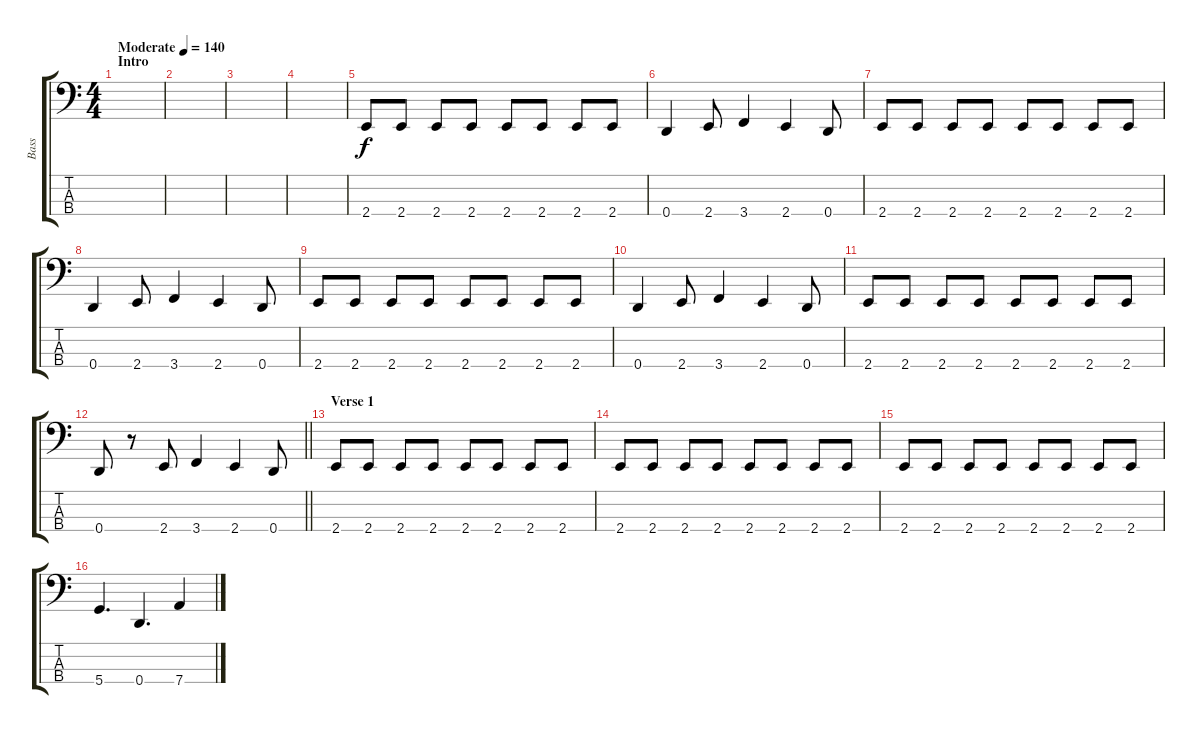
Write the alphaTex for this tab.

\track ("Bass" "Bass") {instrument electricbassfinger}
\staff {score tabs}
\tuning (F2 C2 G1 D1) {hide}
\ts (4 4)
\section ("" "Intro")
\tempo (140 "Moderate")
\clef f4
\ks c
|
|
|
|
2.4.8 2.4.8 2.4.8 2.4.8 2.4.8 2.4.8 2.4.8 2.4.8 |
0.4.4 2.4.8 3.4.4 2.4.4 0.4.8 |
2.4.8 2.4.8 2.4.8 2.4.8 2.4.8 2.4.8 2.4.8 2.4.8 |
0.4.4 2.4.8 3.4.4 2.4.4 0.4.8 |
2.4.8 2.4.8 2.4.8 2.4.8 2.4.8 2.4.8 2.4.8 2.4.8 |
0.4.4 2.4.8 3.4.4 2.4.4 0.4.8 |
2.4.8 2.4.8 2.4.8 2.4.8 2.4.8 2.4.8 2.4.8 2.4.8 |
\barLineRight lightlight
0.4.8 r.8 2.4.8 3.4.4 2.4.4 0.4.8 |
\section ("" "Verse 1")
2.4.8 2.4.8 2.4.8 2.4.8 2.4.8 2.4.8 2.4.8 2.4.8 |
2.4.8 2.4.8 2.4.8 2.4.8 2.4.8 2.4.8 2.4.8 2.4.8 |
2.4.8 2.4.8 2.4.8 2.4.8 2.4.8 2.4.8 2.4.8 2.4.8 |
5.4.4{d} 0.4.4{d} 7.4.4
